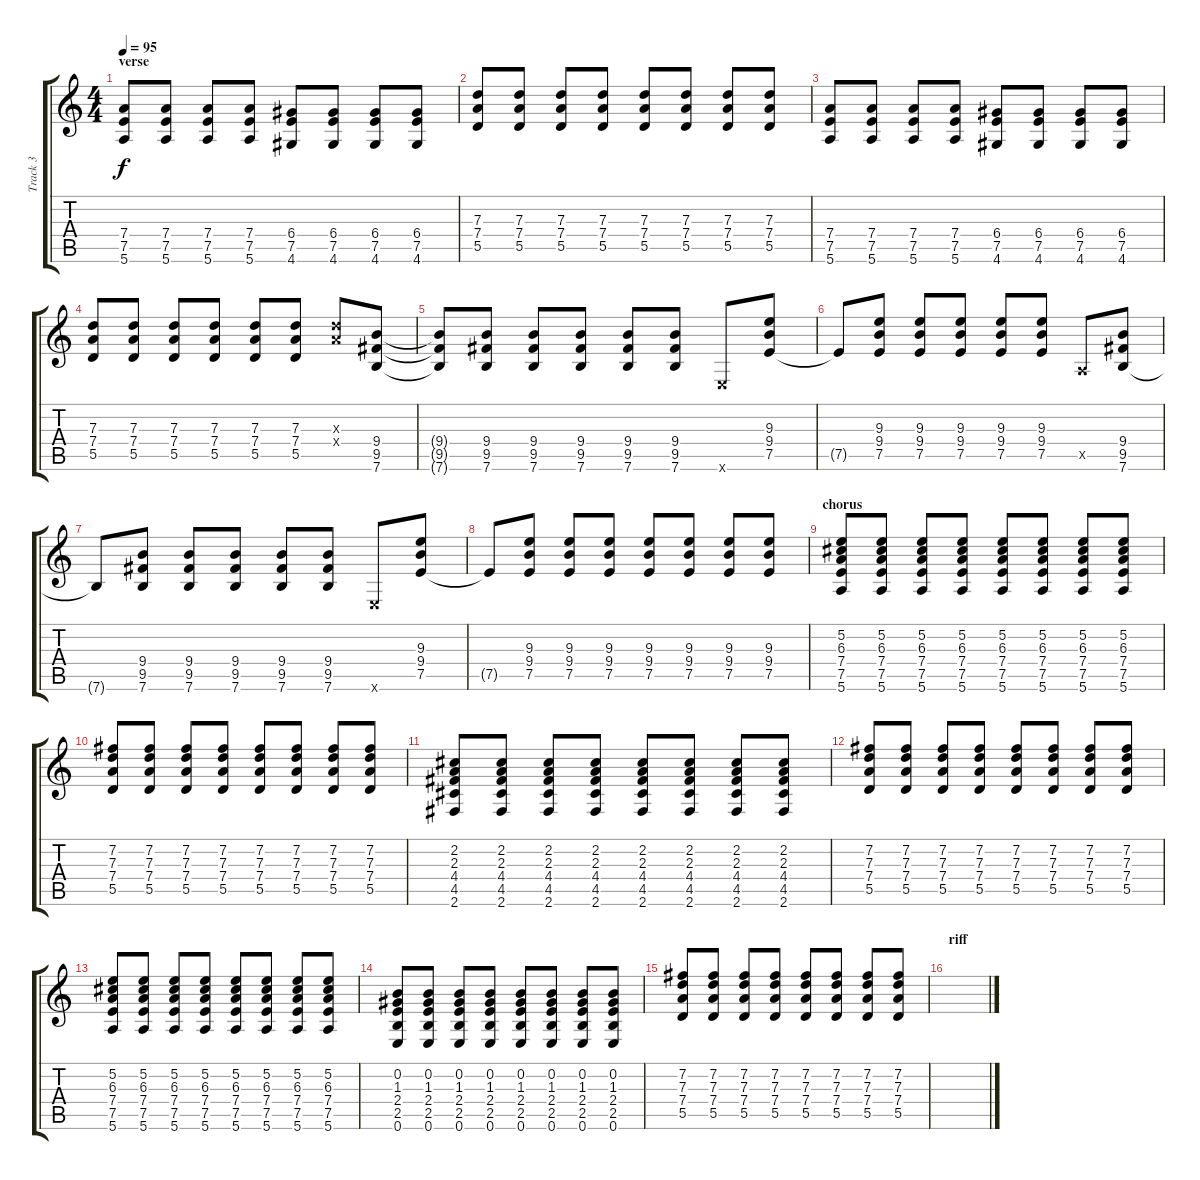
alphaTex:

\track ("Track 3" "Track 3") {instrument electricguitarmuted}
\staff {score tabs}
\tuning (E4 B3 G3 D3 A2 E2) {hide}
\ts (4 4)
\section ("" "verse")
\tempo 95
\clef g2
\ks c
(7.4 7.5 5.6).8{dy f} (7.4 7.5 5.6).8 (7.4 7.5 5.6).8 (7.4 7.5 5.6).8 (6.4 7.5 4.6).8 (6.4 7.5 4.6).8 (6.4 7.5 4.6).8 (6.4 7.5 4.6).8 |
(7.3 7.4 5.5).8 (7.3 7.4 5.5).8 (7.3 7.4 5.5).8 (7.3 7.4 5.5).8 (7.3 7.4 5.5).8 (7.3 7.4 5.5).8 (7.3 7.4 5.5).8 (7.3 7.4 5.5).8 |
(7.4 7.5 5.6).8 (7.4 7.5 5.6).8 (7.4 7.5 5.6).8 (7.4 7.5 5.6).8 (6.4 7.5 4.6).8 (6.4 7.5 4.6).8 (6.4 7.5 4.6).8 (6.4 7.5 4.6).8 |
(7.3 7.4 5.5).8 (7.3 7.4 5.5).8 (7.3 7.4 5.5).8 (7.3 7.4 5.5).8 (7.3 7.4 5.5).8 (7.3 7.4 5.5).8 (7.3{x} 7.4{x}).8 (9.4 9.5 7.6).8 |
(9.4{t} 9.5{t} 7.6{t}).8 (9.4 9.5 7.6).8 (9.4 9.5 7.6).8 (9.4 9.5 7.6).8 (9.4 9.5 7.6).8 (9.4 9.5 7.6).8 0.6{x}.8 (9.3 9.4 7.5).8 |
7.5{t}.8 (9.3 9.4 7.5).8 (9.3 9.4 7.5).8 (9.3 9.4 7.5).8 (9.3 9.4 7.5).8 (9.3 9.4 7.5).8 0.5{x}.8 (9.4 9.5 7.6).8 |
7.6{t}.8 (9.4 9.5 7.6).8 (9.4 9.5 7.6).8 (9.4 9.5 7.6).8 (9.4 9.5 7.6).8 (9.4 9.5 7.6).8 0.6{x}.8 (9.3 9.4 7.5).8 |
7.5{t}.8 (9.3 9.4 7.5).8 (9.3 9.4 7.5).8 (9.3 9.4 7.5).8 (9.3 9.4 7.5).8 (9.3 9.4 7.5).8 (9.3 9.4 7.5).8 (9.3 9.4 7.5).8 |
\section ("" "chorus")
(5.2 6.3 7.4 7.5 5.6).8 (5.2 6.3 7.4 7.5 5.6).8 (5.2 6.3 7.4 7.5 5.6).8 (5.2 6.3 7.4 7.5 5.6).8 (5.2 6.3 7.4 7.5 5.6).8 (5.2 6.3 7.4 7.5 5.6).8 (5.2 6.3 7.4 7.5 5.6).8 (5.2 6.3 7.4 7.5 5.6).8 |
(7.2 7.3 7.4 5.5).8 (7.2 7.3 7.4 5.5).8 (7.2 7.3 7.4 5.5).8 (7.2 7.3 7.4 5.5).8 (7.2 7.3 7.4 5.5).8 (7.2 7.3 7.4 5.5).8 (7.2 7.3 7.4 5.5).8 (7.2 7.3 7.4 5.5).8 |
(2.2 2.3 4.4 4.5 2.6).8 (2.2 2.3 4.4 4.5 2.6).8 (2.2 2.3 4.4 4.5 2.6).8 (2.2 2.3 4.4 4.5 2.6).8 (2.2 2.3 4.4 4.5 2.6).8 (2.2 2.3 4.4 4.5 2.6).8 (2.2 2.3 4.4 4.5 2.6).8 (2.2 2.3 4.4 4.5 2.6).8 |
(7.2 7.3 7.4 5.5).8 (7.2 7.3 7.4 5.5).8 (7.2 7.3 7.4 5.5).8 (7.2 7.3 7.4 5.5).8 (7.2 7.3 7.4 5.5).8 (7.2 7.3 7.4 5.5).8 (7.2 7.3 7.4 5.5).8 (7.2 7.3 7.4 5.5).8 |
(5.2 6.3 7.4 7.5 5.6).8 (5.2 6.3 7.4 7.5 5.6).8 (5.2 6.3 7.4 7.5 5.6).8 (5.2 6.3 7.4 7.5 5.6).8 (5.2 6.3 7.4 7.5 5.6).8 (5.2 6.3 7.4 7.5 5.6).8 (5.2 6.3 7.4 7.5 5.6).8 (5.2 6.3 7.4 7.5 5.6).8 |
(0.2 1.3 2.4 2.5 0.6).8 (0.2 1.3 2.4 2.5 0.6).8 (0.2 1.3 2.4 2.5 0.6).8 (0.2 1.3 2.4 2.5 0.6).8 (0.2 1.3 2.4 2.5 0.6).8 (0.2 1.3 2.4 2.5 0.6).8 (0.2 1.3 2.4 2.5 0.6).8 (0.2 1.3 2.4 2.5 0.6).8 |
(7.2 7.3 7.4 5.5).8 (7.2 7.3 7.4 5.5).8 (7.2 7.3 7.4 5.5).8 (7.2 7.3 7.4 5.5).8 (7.2 7.3 7.4 5.5).8 (7.2 7.3 7.4 5.5).8 (7.2 7.3 7.4 5.5).8 (7.2 7.3 7.4 5.5).8 |
\section ("" "riff")
